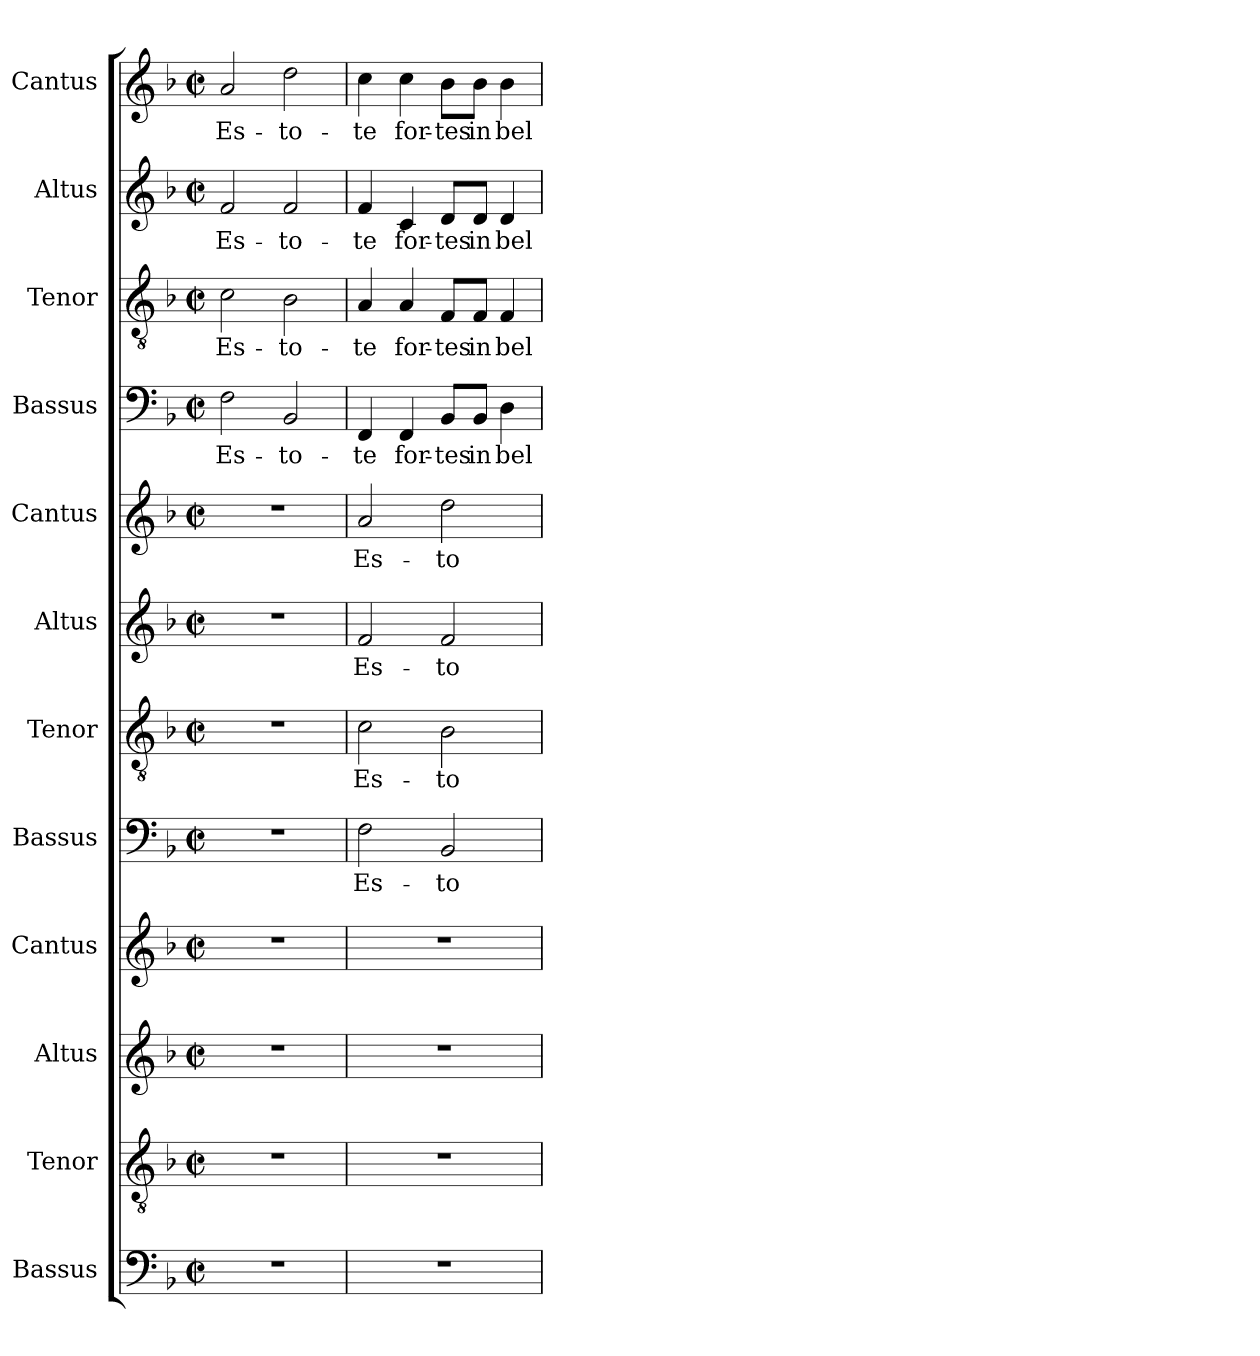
**kern	**kern	**kern	**kern	**kern	**text	**kern	**text	**kern	**text	**kern	**text	**kern	**text	**kern	**text	**kern	**text	**kern	**text
*part12	*part11	*part10	*part9	*part8	*part8	*part7	*part7	*part6	*part6	*part5	*part5	*part4	*part4	*part3	*part3	*part2	*part2	*part1	*part1
*staff12	*staff11	*staff10	*staff9	*staff8	*staff8	*staff7	*staff7	*staff6	*staff6	*staff5	*staff5	*staff4	*staff4	*staff3	*staff3	*staff2	*staff2	*staff1	*staff1
*I"Bassus	*I"Tenor	*I"Altus	*I"Cantus	*I"Bassus	*	*I"Tenor	*	*I"Altus	*	*I"Cantus	*	*I"Bassus	*	*I"Tenor	*	*I"Altus	*	*I"Cantus	*
*I'B.	*I'T.	*I'A.	*I'S.	*I'B.	*	*I'T.	*	*I'A.	*	*I'S.	*	*I'B.	*	*I'T.	*	*I'A.	*	*I'S.	*
*clefF4	*clefGv2	*clefG2	*clefG2	*clefF4	*	*clefGv2	*	*clefG2	*	*clefG2	*	*clefF4	*	*clefGv2	*	*clefG2	*	*clefG2	*
*	*ITrd7c12	*	*	*	*	*ITrd7c12	*	*	*	*	*	*	*	*ITrd7c12	*	*	*	*	*
*k[b-]	*k[b-]	*k[b-]	*k[b-]	*k[b-]	*	*k[b-]	*	*k[b-]	*	*k[b-]	*	*k[b-]	*	*k[b-]	*	*k[b-]	*	*k[b-]	*
*F:	*F:	*F:	*F:	*F:	*	*F:	*	*F:	*	*F:	*	*F:	*	*F:	*	*F:	*	*F:	*
*M2/2	*M2/2	*M2/2	*M2/2	*M2/2	*	*M2/2	*	*M2/2	*	*M2/2	*	*M2/2	*	*M2/2	*	*M2/2	*	*M2/2	*
*met(c|)	*met(c|)	*met(c|)	*met(c|)	*met(c|)	*	*met(c|)	*	*met(c|)	*	*met(c|)	*	*met(c|)	*	*met(c|)	*	*met(c|)	*	*met(c|)	*
=1	=1	=1	=1	=1	=1	=1	=1	=1	=1	=1	=1	=1	=1	=1	=1	=1	=1	=1	=1
!	!	!	!	!	!	!	!	!	!	!	!	!	!LO:LY:b:color=#000000	!	!	!	!	!	!
!	!	!	!	!	!	!	!	!	!	!	!	!	!	!	!LO:LY:b:color=#000000	!	!	!	!
!	!	!	!	!	!	!	!	!	!	!	!	!	!	!	!	!	!LO:LY:b:color=#000000	!	!
!	!	!	!	!	!	!	!	!	!	!	!	!	!	!	!	!	!	!	!LO:LY:b:color=#000000
1r	1r	1r	1r	1r	.	1r	.	1r	.	1r	.	2Fi\	Es-	2Ci\	Es-	2fi/	Es-	2ai/	Es-
!	!	!	!	!	!	!	!	!	!	!	!	!	!LO:LY:b:color=#000000	!	!	!	!	!	!
!	!	!	!	!	!	!	!	!	!	!	!	!	!	!	!LO:LY:b:color=#000000	!	!	!	!
!	!	!	!	!	!	!	!	!	!	!	!	!	!	!	!	!	!LO:LY:b:color=#000000	!	!
!	!	!	!	!	!	!	!	!	!	!	!	!	!	!	!	!	!	!	!LO:LY:b:color=#000000
.	.	.	.	.	.	.	.	.	.	.	.	2BB-i/	-to-	2BB-i\	-to-	2fi/	-to-	2ddi\	-to-
=2	=2	=2	=2	=2	=2	=2	=2	=2	=2	=2	=2	=2	=2	=2	=2	=2	=2	=2	=2
!	!	!	!	!	!LO:LY:b:color=#000000	!	!	!	!	!	!	!	!	!	!	!	!	!	!
!	!	!	!	!	!	!	!LO:LY:b:color=#000000	!	!	!	!	!	!	!	!	!	!	!	!
!	!	!	!	!	!	!	!	!	!LO:LY:b:color=#000000	!	!	!	!	!	!	!	!	!	!
!	!	!	!	!	!	!	!	!	!	!	!LO:LY:b:color=#000000	!	!	!	!	!	!	!	!
!	!	!	!	!	!	!	!	!	!	!	!	!	!LO:LY:b:color=#000000	!	!	!	!	!	!
!	!	!	!	!	!	!	!	!	!	!	!	!	!	!	!LO:LY:b:color=#000000	!	!	!	!
!	!	!	!	!	!	!	!	!	!	!	!	!	!	!	!	!	!LO:LY:b:color=#000000	!	!
!	!	!	!	!	!	!	!	!	!	!	!	!	!	!	!	!	!	!	!LO:LY:b:color=#000000
1r	1r	1r	1r	2Fi\	Es-	2Ci\	Es-	2fi/	Es-	2ai/	Es-	4FFi/	-te	4AAi/	-te	4fi/	-te	4cci\	-te
!	!	!	!	!	!	!	!	!	!	!	!	!	!LO:LY:b:color=#000000	!	!	!	!	!	!
!	!	!	!	!	!	!	!	!	!	!	!	!	!	!	!LO:LY:b:color=#000000	!	!	!	!
!	!	!	!	!	!	!	!	!	!	!	!	!	!	!	!	!	!LO:LY:b:color=#000000	!	!
!	!	!	!	!	!	!	!	!	!	!	!	!	!	!	!	!	!	!	!LO:LY:b:color=#000000
.	.	.	.	.	.	.	.	.	.	.	.	4FFi/	for-	4AAi/	for-	4ci/	for-	4cci\	for-
!	!	!	!	!	!LO:LY:b:color=#000000	!	!	!	!	!	!	!	!	!	!	!	!	!	!
!	!	!	!	!	!	!	!LO:LY:b:color=#000000	!	!	!	!	!	!	!	!	!	!	!	!
!	!	!	!	!	!	!	!	!	!LO:LY:b:color=#000000	!	!	!	!	!	!	!	!	!	!
!	!	!	!	!	!	!	!	!	!	!	!LO:LY:b:color=#000000	!	!	!	!	!	!	!	!
!	!	!	!	!	!	!	!	!	!	!	!	!	!LO:LY:b:color=#000000	!	!	!	!	!	!
!	!	!	!	!	!	!	!	!	!	!	!	!	!	!	!LO:LY:b:color=#000000	!	!	!	!
!	!	!	!	!	!	!	!	!	!	!	!	!	!	!	!	!	!LO:LY:b:color=#000000	!	!
!	!	!	!	!	!	!	!	!	!	!	!	!	!	!	!	!	!	!	!LO:LY:b:color=#000000
.	.	.	.	2BB-i/	-to-	2BB-i\	-to-	2fi/	-to-	2ddi\	-to-	8BB-i/L	-tes	8FFi/L	-tes	8di/L	-tes	8b-i\L	-tes
!	!	!	!	!	!	!	!	!	!	!	!	!	!LO:LY:b:color=#000000	!	!	!	!	!	!
!	!	!	!	!	!	!	!	!	!	!	!	!	!	!	!LO:LY:b:color=#000000	!	!	!	!
!	!	!	!	!	!	!	!	!	!	!	!	!	!	!	!	!	!LO:LY:b:color=#000000	!	!
!	!	!	!	!	!	!	!	!	!	!	!	!	!	!	!	!	!	!	!LO:LY:b:color=#000000
.	.	.	.	.	.	.	.	.	.	.	.	8BB-i/J	in	8FFi/J	in	8di/J	in	8b-i\J	in
!	!	!	!	!	!	!	!	!	!	!	!	!	!LO:LY:b:color=#000000	!	!	!	!	!	!
!	!	!	!	!	!	!	!	!	!	!	!	!	!	!	!LO:LY:b:color=#000000	!	!	!	!
!	!	!	!	!	!	!	!	!	!	!	!	!	!	!	!	!	!LO:LY:b:color=#000000	!	!
!	!	!	!	!	!	!	!	!	!	!	!	!	!	!	!	!	!	!	!LO:LY:b:color=#000000
.	.	.	.	.	.	.	.	.	.	.	.	4Di\	bel-	4FFi/	bel-	4di/	bel-	4b-i\	bel-
=	=	=	=	=	=	=	=	=	=	=	=	=	=	=	=	=	=	=	=
*-	*-	*-	*-	*-	*-	*-	*-	*-	*-	*-	*-	*-	*-	*-	*-	*-	*-	*-	*-
